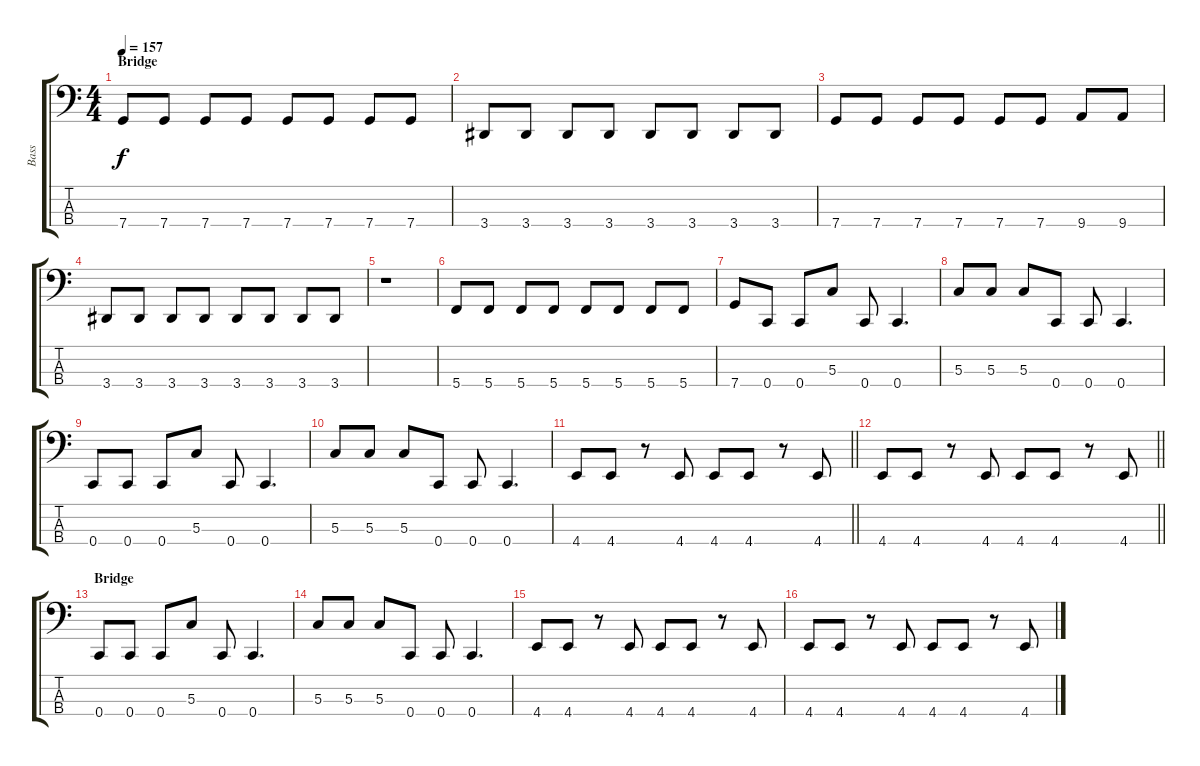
\track ("Bass" "Bass") {instrument electricbassfinger}
\staff {score tabs}
\tuning (G2 C2 G1 C1) {hide}
\ts (4 4)
\section ("" "Bridge")
\tempo 157
\clef f4
\ks c
7.4.8{dy f} 7.4.8 7.4.8 7.4.8 7.4.8 7.4.8 7.4.8 7.4.8 |
3.4.8 3.4.8 3.4.8 3.4.8 3.4.8 3.4.8 3.4.8 3.4.8 |
7.4.8 7.4.8 7.4.8 7.4.8 7.4.8 7.4.8 9.4.8 9.4.8 |
3.4.8 3.4.8 3.4.8 3.4.8 3.4.8 3.4.8 3.4.8 3.4.8 |
r.1 |
5.4.8 5.4.8 5.4.8 5.4.8 5.4.8 5.4.8 5.4.8 5.4.8 |
7.4.8 0.4.8 0.4.8 5.3.8 0.4.8 0.4.4{d} |
5.3.8 5.3.8 5.3.8 0.4.8 0.4.8 0.4.4{d} |
0.4.8 0.4.8 0.4.8 5.3.8 0.4.8 0.4.4{d} |
5.3.8 5.3.8 5.3.8 0.4.8 0.4.8 0.4.4{d} |
\barLineRight lightlight
4.4.8 4.4.8 r.8 4.4.8 4.4.8 4.4.8 r.8 4.4.8 |
\section ("" "")
\barLineRight lightlight
4.4.8 4.4.8 r.8 4.4.8 4.4.8 4.4.8 r.8 4.4.8 |
\section ("" "Bridge")
0.4.8 0.4.8 0.4.8 5.3.8 0.4.8 0.4.4{d} |
5.3.8 5.3.8 5.3.8 0.4.8 0.4.8 0.4.4{d} |
4.4.8 4.4.8 r.8 4.4.8 4.4.8 4.4.8 r.8 4.4.8 |
4.4.8 4.4.8 r.8 4.4.8 4.4.8 4.4.8 r.8 4.4.8
